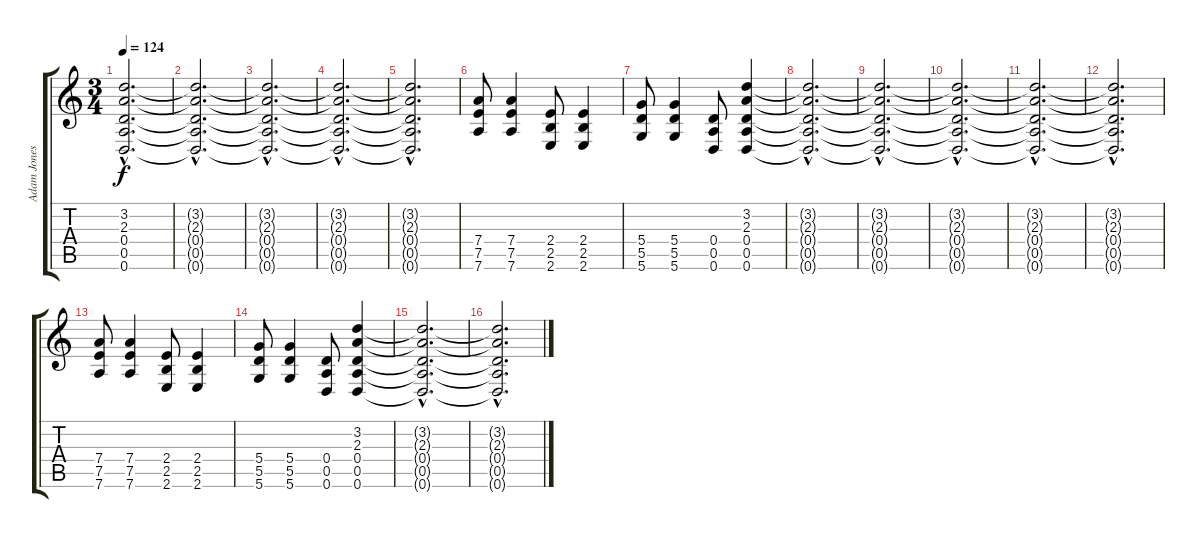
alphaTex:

\track ("Adam Jones" "Adam Jones") {instrument distortionguitar}
\staff {score tabs}
\tuning (E4 B3 G3 D3 A2 D2) {hide}
\ts (3 4)
\tempo 124
\clef g2
\ks c
(3.2{hac t} 2.3{hac t} 0.4{hac t} 0.5{hac t} 0.6{hac t}).2{d dy f} |
(3.2{hac t} 2.3{hac t} 0.4{hac t} 0.5{hac t} 0.6{hac t}).2{d} |
(3.2{hac t} 2.3{hac t} 0.4{hac t} 0.5{hac t} 0.6{hac t}).2{d} |
(3.2{hac t} 2.3{hac t} 0.4{hac t} 0.5{hac t} 0.6{hac t}).2{d} |
(3.2{hac t} 2.3{hac t} 0.4{hac t} 0.5{hac t} 0.6{hac t}).2{d} |
(7.4 7.5 7.6).8 (7.4 7.5 7.6).4 (2.4 2.5 2.6).8 (2.4 2.5 2.6).4 |
(5.4 5.5 5.6).8 (5.4 5.5 5.6).4 (0.4 0.5 0.6).8 (3.2 2.3 0.4 0.5 0.6).4 |
(3.2{hac t} 2.3{hac t} 0.4{hac t} 0.5{hac t} 0.6{hac t}).2{d} |
(3.2{hac t} 2.3{hac t} 0.4{hac t} 0.5{hac t} 0.6{hac t}).2{d} |
(3.2{hac t} 2.3{hac t} 0.4{hac t} 0.5{hac t} 0.6{hac t}).2{d} |
(3.2{hac t} 2.3{hac t} 0.4{hac t} 0.5{hac t} 0.6{hac t}).2{d} |
(3.2{hac t} 2.3{hac t} 0.4{hac t} 0.5{hac t} 0.6{hac t}).2{d} |
(7.4 7.5 7.6).8 (7.4 7.5 7.6).4 (2.4 2.5 2.6).8 (2.4 2.5 2.6).4 |
(5.4 5.5 5.6).8 (5.4 5.5 5.6).4 (0.4 0.5 0.6).8 (3.2 2.3 0.4 0.5 0.6).4 |
(3.2{hac t} 2.3{hac t} 0.4{hac t} 0.5{hac t} 0.6{hac t}).2{d} |
(3.2{hac t} 2.3{hac t} 0.4{hac t} 0.5{hac t} 0.6{hac t}).2{d volume 0}
